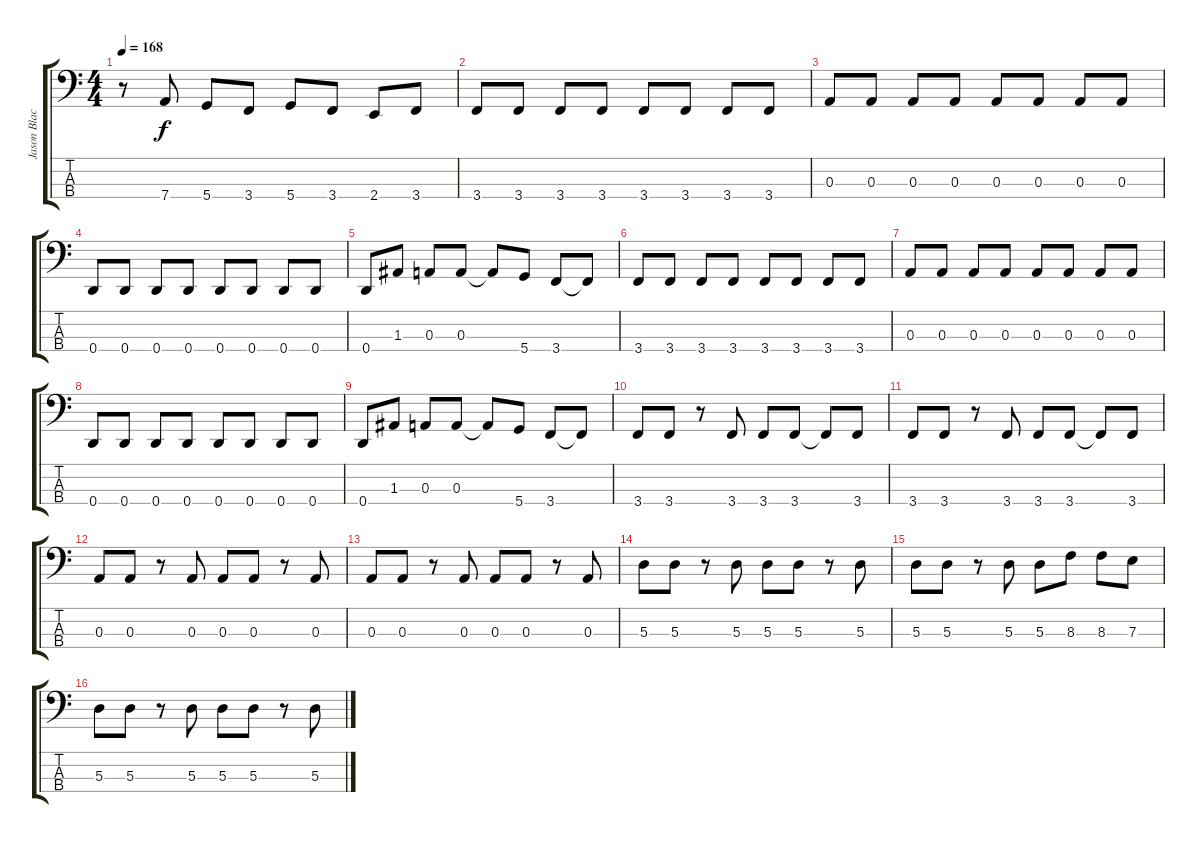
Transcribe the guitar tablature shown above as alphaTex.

\track ("Jason Black" "Jason Blac") {instrument electricbassfinger}
\staff {score tabs}
\tuning (G2 D2 A1 D1) {hide}
\ts (4 4)
\tempo 168
\clef f4
\ks c
r.8{dy f} 7.4.8 5.4.8 3.4.8 5.4.8 3.4.8 2.4.8 3.4.8 |
3.4.8 3.4.8 3.4.8 3.4.8 3.4.8 3.4.8 3.4.8 3.4.8 |
0.3.8 0.3.8 0.3.8 0.3.8 0.3.8 0.3.8 0.3.8 0.3.8 |
0.4.8 0.4.8 0.4.8 0.4.8 0.4.8 0.4.8 0.4.8 0.4.8 |
0.4.8 1.3.8 0.3.8 0.3.8 0.3{t}.8 5.4.8 3.4.8 3.4{t}.8 |
3.4.8 3.4.8 3.4.8 3.4.8 3.4.8 3.4.8 3.4.8 3.4.8 |
0.3.8 0.3.8 0.3.8 0.3.8 0.3.8 0.3.8 0.3.8 0.3.8 |
0.4.8 0.4.8 0.4.8 0.4.8 0.4.8 0.4.8 0.4.8 0.4.8 |
0.4.8 1.3.8 0.3.8 0.3.8 0.3{t}.8 5.4.8 3.4.8 3.4{t}.8 |
3.4.8 3.4.8 r.8 3.4.8 3.4.8 3.4.8 3.4{t}.8 3.4.8 |
3.4.8 3.4.8 r.8 3.4.8 3.4.8 3.4.8 3.4{t}.8 3.4.8 |
0.3.8 0.3.8 r.8 0.3.8 0.3.8 0.3.8 r.8 0.3.8 |
0.3.8 0.3.8 r.8 0.3.8 0.3.8 0.3.8 r.8 0.3.8 |
5.3.8 5.3.8 r.8 5.3.8 5.3.8 5.3.8 r.8 5.3.8 |
5.3.8 5.3.8 r.8 5.3.8 5.3.8 8.3.8 8.3.8 7.3.8 |
5.3.8 5.3.8 r.8 5.3.8 5.3.8 5.3.8 r.8 5.3.8
